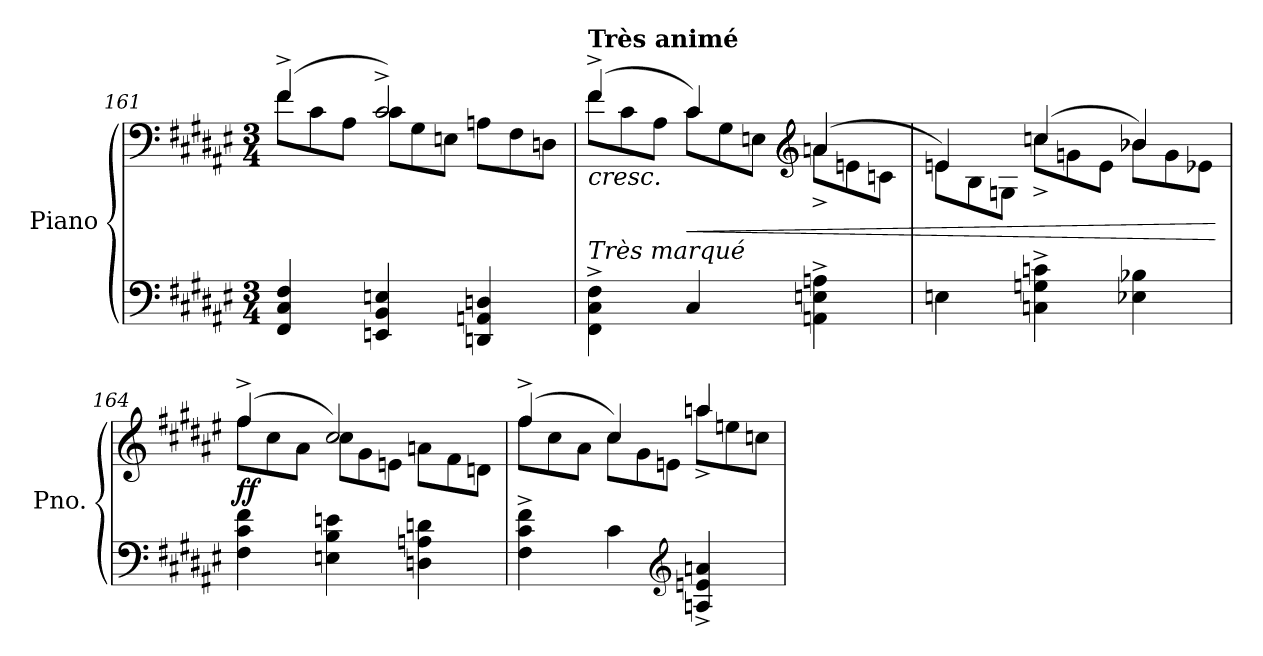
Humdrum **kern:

**kern	**kern	**dynam
*part1	*part1	*part1
*staff2	*staff1	*staff1/2
*I"Piano	*	*
*I'Pno.	*	*
*clefF4	*clefF4	*
*k[f#c#g#d#a#e#]	*k[f#c#g#d#a#e#]	*
*M3/4	*M3/4	*
*MM188	*MM188	*
=161	=161	=161
*	*^	*
*	*	*Xtuplet	*
4FF#/ 4C#/ 4F#/	(4f#^/	12f#\L	.
.	.	12c#\	.
.	.	12A#\J	.
4EEn/ 4BB/ 4En/	2c#^/)	12c#\L	.
.	.	12G#\	.
.	.	12En\J	.
4DDn/ 4AAn/ 4Dn/	.	12An\L	.
.	.	12F#\	.
.	.	12Dn\J	.
!!LO:PB:g=z	!!
=162	=162	=162	=162
*	*MM192	*	*
!	!LO:TX:a:B:t=Très animé	!	!
!LO:TX:a:i:t=Très marqué	!	!	!
!	!	!	!LO:HP:b
4FF#\^ 4C#\^ 4F#\^	(4f#^/	12f#\L	<
.	.	12c#\	.
.	.	12A#\J	.
!	!	!	!LO:HP:b
4C#/	4c#/)	12c#\L	<
.	.	12G#\	.
.	.	12En\J	.
*	*clefG2	*	*
*	*MM196	*	*
4AAn\^ 4En\^ 4An\^	(4an/	12a^\L	.
.	.	12en\	.
.	.	12cn\J	.
=163	=163	=163	=163
4En\	4en/)	12e\L	.
.	.	12B\	.
.	.	12Gn\J	.
*	*MM200	*	*
4Cn\^ 4Gn\^ 4cn\^	(4ccn/	12cc^\L	.
.	.	12gn\	.
.	.	12e\J	.
4E-X\ 4B-X\	4b-X/)	12b-\L	.
.	.	12g\	.
.	.	12e-X\J	.
*	*v	*v	*
.	.	[ [
=164	=164	=164
*	*^	*
!	!	!	!LO:DY:b
4F#\ 4c#\ 4f#\	(4ff#^/	12ff#\L	ff
.	.	12cc#\	.
.	.	12a#\J	.
4En\ 4B\ 4en\	2cc#/)	12cc#\L	.
.	.	12g#\	.
.	.	12en\J	.
4Dn\ 4An\ 4dn\	.	12an\L	.
.	.	12f#\	.
.	.	12dn\J	.
!!LO:LB:g=z	!!
=165	=165	=165	=165
*	*MM204	*	*
4F#\^ 4c#\^ 4f#\^	(4ff#^/	12ff#\L	.
.	.	12cc#\	.
.	.	12a#\J	.
4c#\	4cc#/)	12cc#\L	.
.	.	12g#\	.
.	.	12en\J	.
*clefG2	*	*	*
*	*MM208	*	*
4An/^ 4en/^ 4an/^	4aan/	12aa^\L	.
.	.	12een\	.
.	.	12ccn\J	.
*	*v	*v	*
=	=	=
*-	*-	*-
